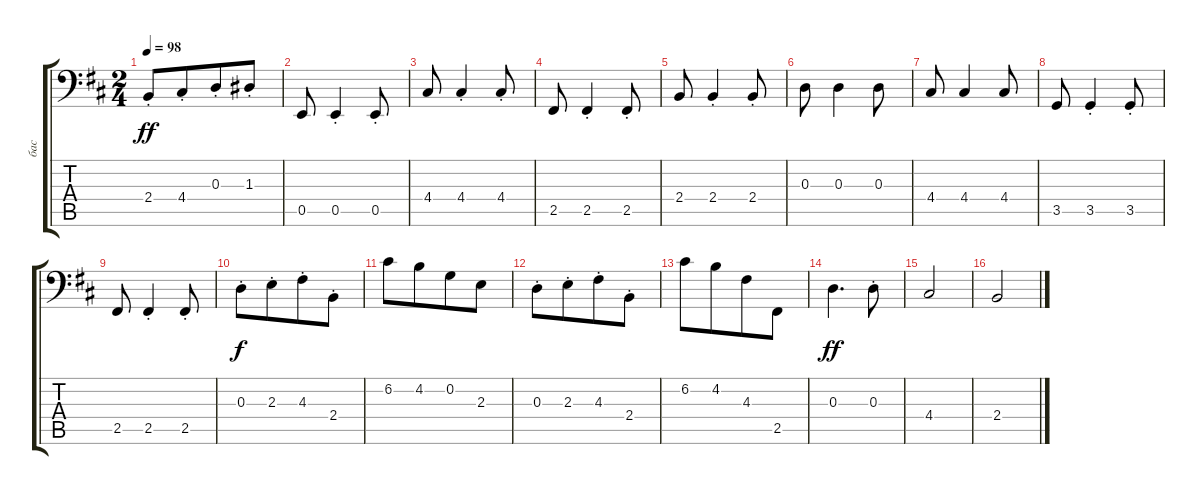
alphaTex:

\track ("бас" "бас") {instrument electricbassfinger}
\staff {score tabs}
\tuning (D6 G2 D2 A1 E1 C-1) {hide}
\ts (2 4)
\tempo 98
\clef f4
\ks bminor
2.4{st}.8{dy ff} 4.4{st}.8{beam merge} 0.3{st}.8 1.3{st}.8 |
0.5.8 0.5{st}.4 0.5{st}.8 |
4.4.8 4.4{st}.4 4.4{st}.8 |
2.5.8 2.5{st}.4 2.5{st}.8 |
2.4.8 2.4{st}.4 2.4{st}.8 |
0.3.8 0.3.4 0.3.8 |
4.4.8 4.4.4 4.4.8 |
3.5.8 3.5{st}.4 3.5{st}.8 |
2.5.8 2.5{st}.4 2.5{st}.8 |
0.3{st}.8{dy f} 2.3{st}.8{beam merge} 4.3{st}.8 2.4{st}.8 |
6.2.8 4.2.8{beam merge} 0.2.8 2.3.8 |
0.3{st}.8 2.3{st}.8{beam merge} 4.3{st}.8 2.4{st}.8 |
6.2.8 4.2.8{beam merge} 4.3.8 2.5.8 |
0.3.4{d dy ff} 0.3{st}.8 |
4.4.2 |
2.4.2
